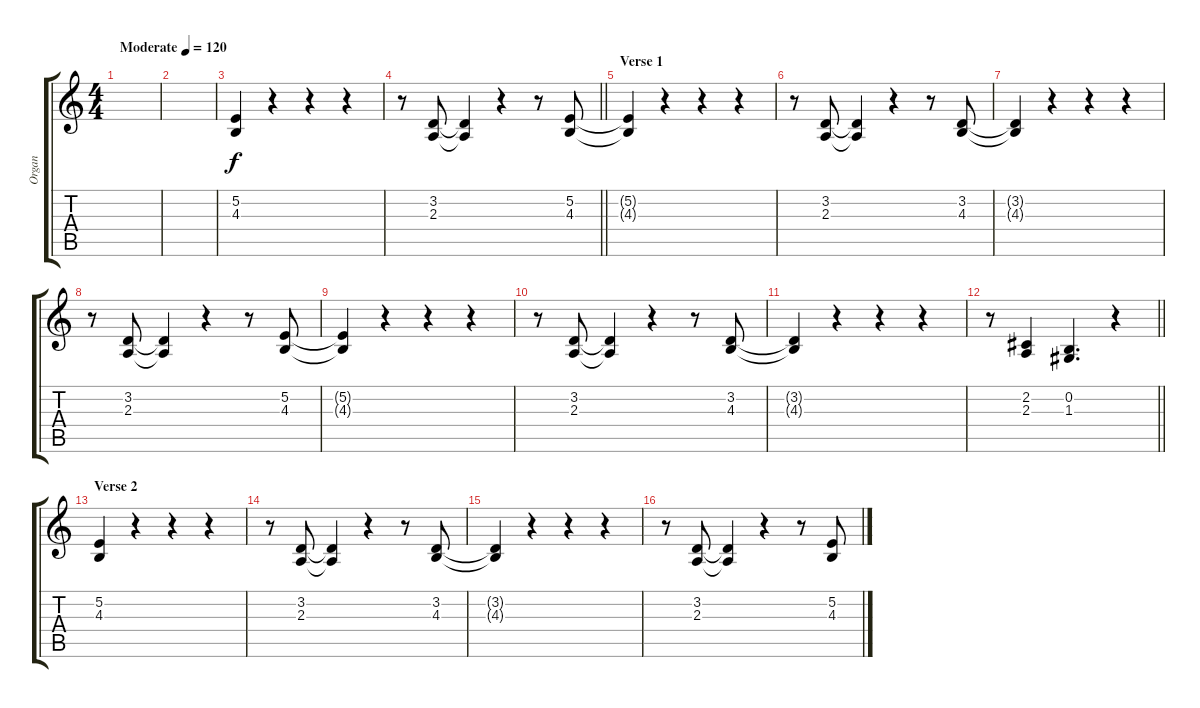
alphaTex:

\track ("Organ" "Organ") {instrument drawbarorgan}
\staff {score tabs}
\tuning (E4 B3 G3 D3 A2 E2) {hide}
\ts (4 4)
\tempo (120 "Moderate")
\clef g2
\ks c
|
|
(5.2 4.3).4 r.4 r.4 r.4 |
\barLineRight lightlight
r.8 (3.2 2.3).8 (3.2{t} 2.3{t}).4 r.4 r.8 (5.2 4.3).8 |
\section ("" "Verse 1")
(5.2{t} 4.3{t}).4 r.4 r.4 r.4 |
r.8 (3.2 2.3).8 (3.2{t} 2.3{t}).4 r.4 r.8 (3.2 4.3).8 |
(3.2{t} 4.3{t}).4 r.4 r.4 r.4 |
r.8 (3.2 2.3).8 (3.2{t} 2.3{t}).4 r.4 r.8 (5.2 4.3).8 |
(5.2{t} 4.3{t}).4 r.4 r.4 r.4 |
r.8 (3.2 2.3).8 (3.2{t} 2.3{t}).4 r.4 r.8 (3.2 4.3).8 |
(3.2{t} 4.3{t}).4 r.4 r.4 r.4 |
\barLineRight lightlight
r.8 (2.2 2.3).4 (0.2 1.3).4{d} r.4 |
\section ("" "Verse 2")
(5.2 4.3).4 r.4 r.4 r.4 |
r.8 (3.2 2.3).8 (3.2{t} 2.3{t}).4 r.4 r.8 (3.2 4.3).8 |
(3.2{t} 4.3{t}).4 r.4 r.4 r.4 |
r.8 (3.2 2.3).8 (3.2{t} 2.3{t}).4 r.4 r.8 (5.2 4.3).8
